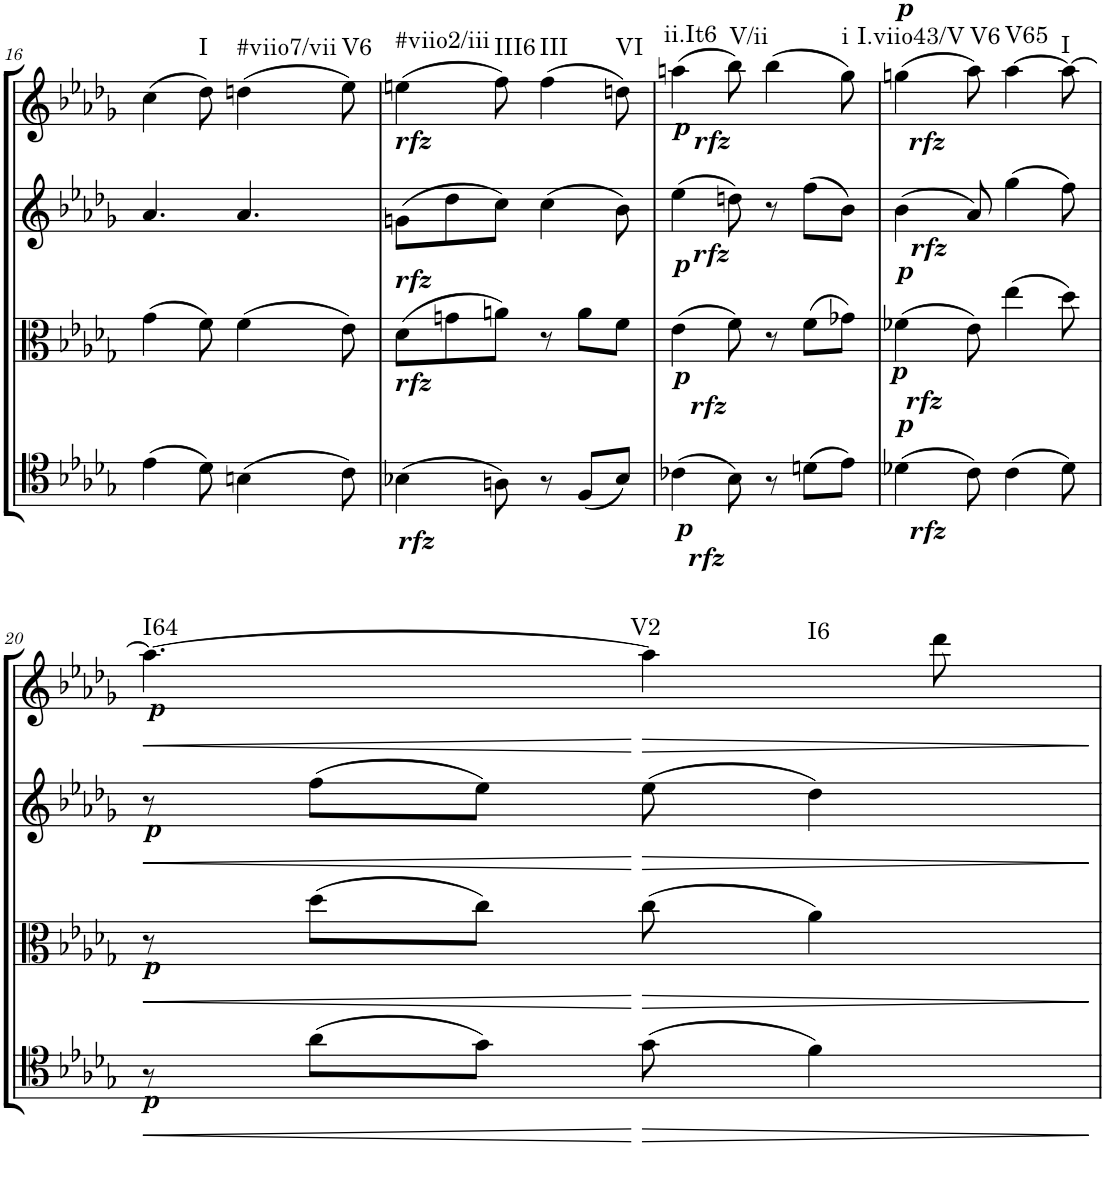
**kern	**dynam	**kern	**dynam	**kern	**dynam	**kern	**dynam	**harte
*part4	*part4	*part3	*part3	*part2	*part2	*part1	*part1	*part1
*staff4	*staff4	*staff3	*staff3	*staff2	*staff2	*staff1	*staff1	*
*I"Cello	*	*I"Viola	*	*I"2nd Violin	*	*I"1st Violin	*	*
*	*	*I'Vla	*	*I'Vln	*	*I'Vln	*	*
!!LO:PB:g=z
*clefC4	*	*clefC3	*	*clefG2	*	*clefG2	*	*
*k[b-e-a-d-g-]	*	*k[b-e-a-d-g-]	*	*k[b-e-a-d-g-]	*	*k[b-e-a-d-g-]	*	*
*D-:	*	*D-:	*	*D-:	*	*D-:	*	*
*M6/8	*	*M6/8	*	*M6/8	*	*M6/8	*	*
=16	=16	=16	=16	=16	=16	=16	=16	=16
(4e-\	.	(4g-\	.	4.a-/	.	(4cc\	.	.
!	!	!	!	!	!	!	!	!LO:H:kt=I
8d-\)	.	8f\)	.	.	.	8dd-\)	.	N
!	!	!	!	!	!	!	!	!LO:H:kt=#viio7/vii
(4Bn\	.	(4f\	.	4.a-/	.	(4ddn\	.	N
!	!	!	!	!	!	!	!	!LO:H:kt=V6
8c\)	.	8e-\)	.	.	.	8ee-\)	.	N
=17	=17	=17	=17	=17	=17	=17	=17	=17
!	!	!	!	!	!	!LO:TX:b:Bi:t=rfz	!	!
!	!	!LO:TX:a:Bi:t=rfz	!	!	!	!	!	!
!	!	!LO:TX:b:Bi:t=rfz	!	!	!	!	!	!
!LO:TX:b:Bi:t=rfz	!	!	!	!	!	!	!	!LO:H:kt=#viio2/iii
(4B-X\	.	(8d-\L	.	(8gn\L	.	(4een\	.	N
.	.	8gn\	.	8dd-\	.	.	.	.
!	!	!	!	!	!	!	!	!LO:H:kt=III6
8An\)	.	8an\J)	.	8cc\J)	.	8ff\)	.	N
!	!	!	!	!	!	!	!	!LO:H:kt=III
8r	.	8r	.	(4cc\	.	(4ff\	.	N
(8F/L	.	8a\L	.	.	.	.	.	.
!	!	!	!	!	!	!	!	!LO:H:kt=VI
8B-/J)	.	8f\J	.	8b-\)	.	8ddn\)	.	N
=18	=18	=18	=18	=18	=18	=18	=18	=18
!	!	!	!	!	!	!LO:TX:a:Bi:t=p	!	!
!	!	!	!	!	!	!LO:TX:b:Bi:t=rfz	!	!
!	!	!	!	!LO:TX:b:Bi:t=rfz	!	!	!	!
!	!	!LO:TX:b:Bi:t=p	!	!	!	!	!	!
!	!	!LO:TX:a:Bi:t=p	!	!	!	!	!	!
!	!	!LO:TX:b:Bi:t=rfz	!	!	!	!	!	!
!LO:TX:b:Bi:t=p	!	!	!	!	!	!	!	!
!LO:TX:b:Bi:t=rfz	!	!	!	!	!	!	!	!LO:H:kt=ii.It6
(4c-X\	.	(4e-\	.	(4ee-\	.	(4aan\	.	N
!	!	!	!	!	!	!	!	!LO:H:kt=V/ii
8B-\)	.	8f\)	.	8ddn\)	.	8bb-\)	.	N
8r	.	8r	.	8r	.	(4bb-\	.	.
(8dn\L	.	(8f\L	.	(8ff\L	.	.	.	.
!	!	!	!	!	!	!	!	!LO:H:kt=i
8e-\J)	.	8g-X\J)	.	8b-\J)	.	8gg-\)	.	N
=19	=19	=19	=19	=19	=19	=19	=19	=19
!	!	!	!	!	!	!LO:TX:a:Bi:t=p	!	!
!	!	!	!	!	!	!LO:TX:b:Bi:t=rfz	!	!
!	!	!LO:TX:a:Bi:t=p	!	!	!	!	!	!
!	!	!LO:TX:b:Bi:t=p	!	!	!	!	!	!
!	!	!LO:TX:b:Bi:t=rfz	!	!	!	!	!	!
!	!	!LO:TX:a:Bi:t=rfz	!	!	!	!	!	!
!LO:TX:a:Bi:t=p	!	!	!	!	!	!	!	!
!LO:TX:b:Bi:t=rfz	!	!	!	!	!	!	!	!LO:H:kt=I.viio43/V
(4d-X\	.	(4f-X\	.	(4b-\	.	(4ggn\	.	N
!	!	!	!	!	!	!	!	!LO:H:kt=V6
8c\)	.	8e-\)	.	8a-/)	.	8aa-\)	.	N
!	!	!	!	!	!	!	!	!LO:H:kt=V65
(4c\	.	(4ee-\	.	(4gg-\	.	[4aa-\	.	N
!	!	!	!	!	!	!	!	!LO:H:kt=I
8d-\)	.	8dd-\)	.	8ff\)	.	8aa-\_	.	N
!!LO:LB:g=z
=20	=20	=20	=20	=20	=20	=20	=20	=20
!	!	!	!	!	!	!LO:TX:a:Bi:t=p	!	!
!	!	!	!	!LO:TX:a:Bi:t=p	!	!	!	!
!	!	!LO:TX:a:Bi:t=p	!	!	!	!	!	!
!LO:TX:a:Bi:t=p	!	!	!	!	!	!	!	!
!	!LO:HP:b	!	!LO:HP:b	!	!LO:HP:b	!	!LO:HP:b	!LO:H:kt=I64
8r	<	8r	<	8r	<	4.aa-\_	<	N
(8a-\L	.	(8dd-\L	.	(8ff\L	.	.	.	.
8g-\J)	.	8cc\J)	.	8ee-\J)	.	.	.	.
!	!LO:HP:n=1:b	!	!LO:HP:n=1:b	!	!LO:HP:n=1:b	!	!LO:HP:n=1:b	!LO:H:n=1:kt=V2
!	!	!	!	!	!	!	!	!LO:H:n=2:kt=I6
(8g-\	[ >	(8cc\	[ >	(8ee-\	[ >	4aa-\]	[ >	N N
4f\)	.	4a-\)	.	4dd-\)	.	.	.	.
.	.	.	.	.	.	8ddd-\	.	.
.	]	.	]	.	]	.	]	.
=	=	=	=	=	=	=	=	=
*-	*-	*-	*-	*-	*-	*-	*-	*-
